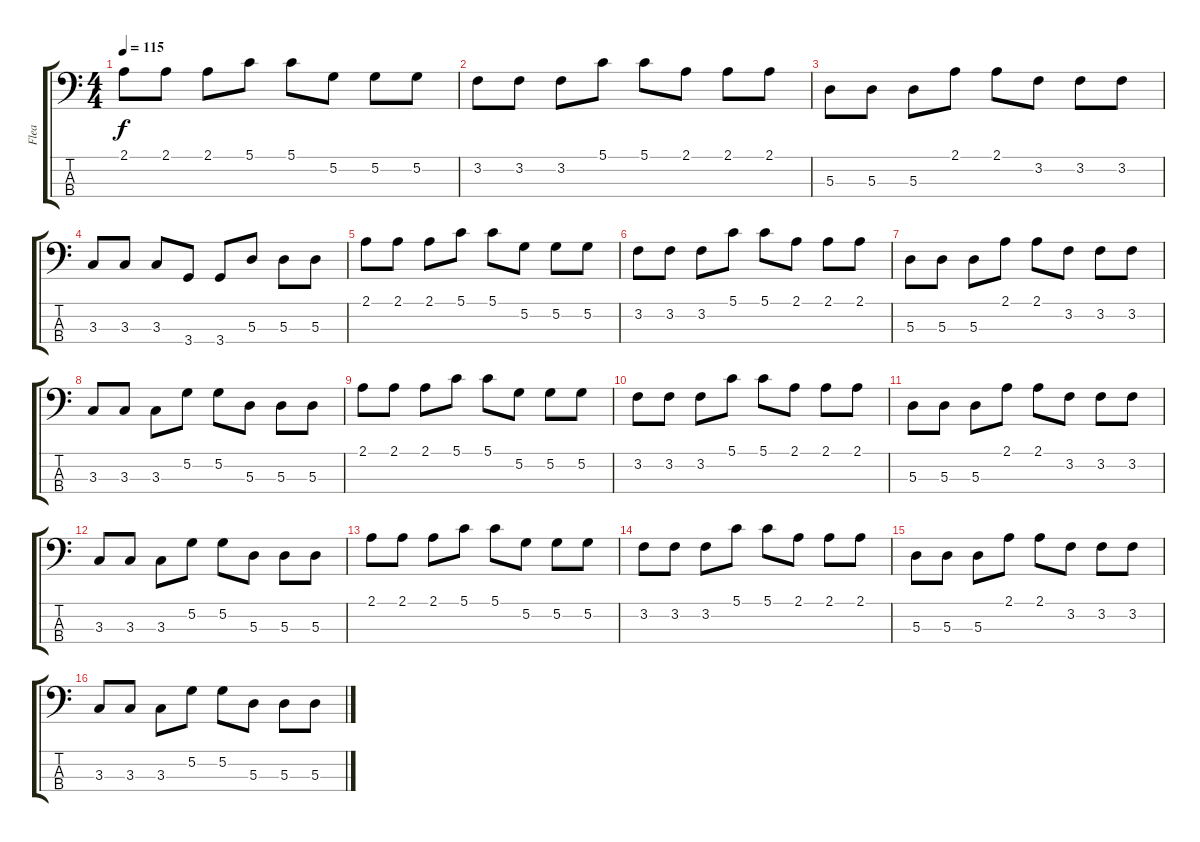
\track ("Flea" "Flea") {instrument electricbassfinger}
\staff {score tabs}
\tuning (G2 D2 A1 E1) {hide}
\ts (4 4)
\tempo 115
\clef f4
\ks c
2.1.8{dy f} 2.1.8 2.1.8 5.1.8 5.1.8 5.2.8 5.2.8 5.2.8 |
3.2.8 3.2.8 3.2.8 5.1.8 5.1.8 2.1.8 2.1.8 2.1.8 |
5.3.8 5.3.8 5.3.8 2.1.8 2.1.8 3.2.8 3.2.8 3.2.8 |
3.3.8 3.3.8 3.3.8 3.4.8 3.4.8 5.3.8 5.3.8 5.3.8 |
2.1.8 2.1.8 2.1.8 5.1.8 5.1.8 5.2.8 5.2.8 5.2.8 |
3.2.8 3.2.8 3.2.8 5.1.8 5.1.8 2.1.8 2.1.8 2.1.8 |
5.3.8 5.3.8 5.3.8 2.1.8 2.1.8 3.2.8 3.2.8 3.2.8 |
3.3.8 3.3.8 3.3.8 5.2.8 5.2.8 5.3.8 5.3.8 5.3.8 |
2.1.8 2.1.8 2.1.8 5.1.8 5.1.8 5.2.8 5.2.8 5.2.8 |
3.2.8 3.2.8 3.2.8 5.1.8 5.1.8 2.1.8 2.1.8 2.1.8 |
5.3.8 5.3.8 5.3.8 2.1.8 2.1.8 3.2.8 3.2.8 3.2.8 |
3.3.8 3.3.8 3.3.8 5.2.8 5.2.8 5.3.8 5.3.8 5.3.8 |
2.1.8 2.1.8 2.1.8 5.1.8 5.1.8 5.2.8 5.2.8 5.2.8 |
3.2.8 3.2.8 3.2.8 5.1.8 5.1.8 2.1.8 2.1.8 2.1.8 |
5.3.8 5.3.8 5.3.8 2.1.8 2.1.8 3.2.8 3.2.8 3.2.8 |
3.3.8 3.3.8 3.3.8 5.2.8 5.2.8 5.3.8 5.3.8 5.3.8
